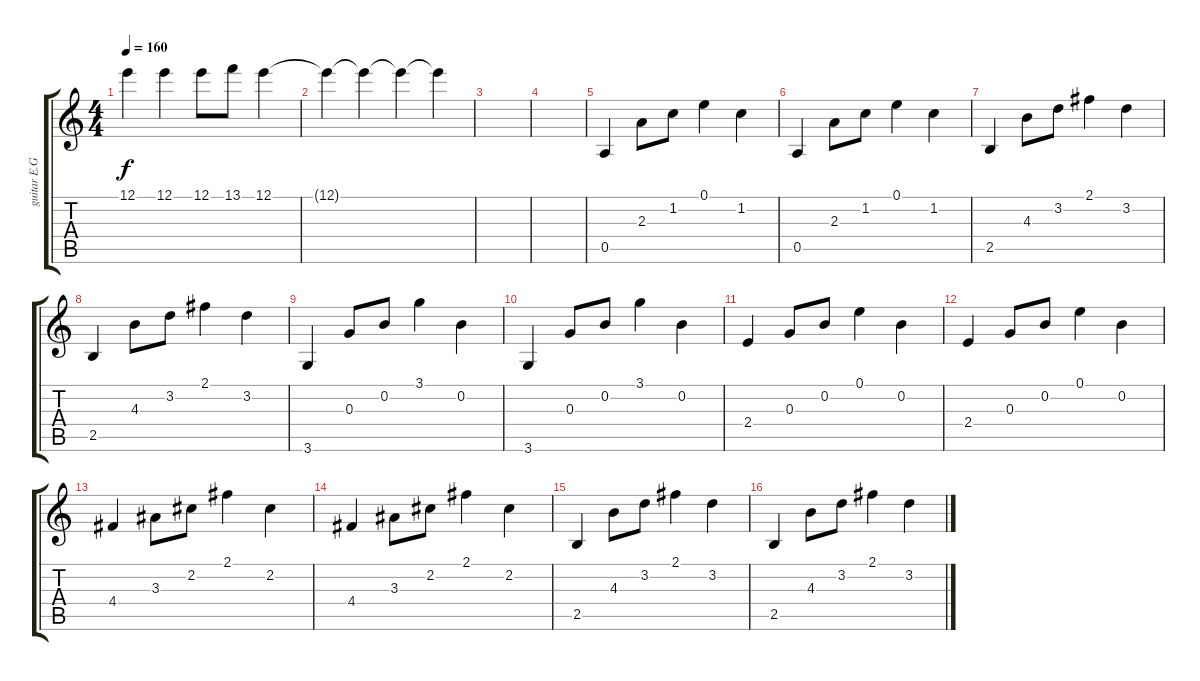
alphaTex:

\track ("guitar E.GHE fuge" "guitar E.G") {instrument overdrivenguitar}
\staff {score tabs}
\tuning (E4 B3 G3 D3 A2 E2) {hide}
\ts (4 4)
\tempo 160
\clef g2
\ks c
12.1.4{dy f} 12.1.4 12.1.8 13.1.8 12.1.4 |
12.1{t}.4 12.1{t}.4 12.1{t}.4 12.1{t}.4 |
|
|
0.5.4 2.3.8 1.2.8 0.1.4 1.2.4 |
0.5.4 2.3.8 1.2.8 0.1.4 1.2.4 |
2.5.4 4.3.8 3.2.8 2.1.4 3.2.4 |
2.5.4 4.3.8 3.2.8 2.1.4 3.2.4 |
3.6.4 0.3.8 0.2.8 3.1.4 0.2.4 |
3.6.4 0.3.8 0.2.8 3.1.4 0.2.4 |
2.4.4 0.3.8 0.2.8 0.1.4 0.2.4 |
2.4.4 0.3.8 0.2.8 0.1.4 0.2.4 |
4.4.4 3.3.8 2.2.8 2.1.4 2.2.4 |
4.4.4 3.3.8 2.2.8 2.1.4 2.2.4 |
2.5.4 4.3.8 3.2.8 2.1.4 3.2.4 |
2.5.4 4.3.8 3.2.8 2.1.4 3.2.4
